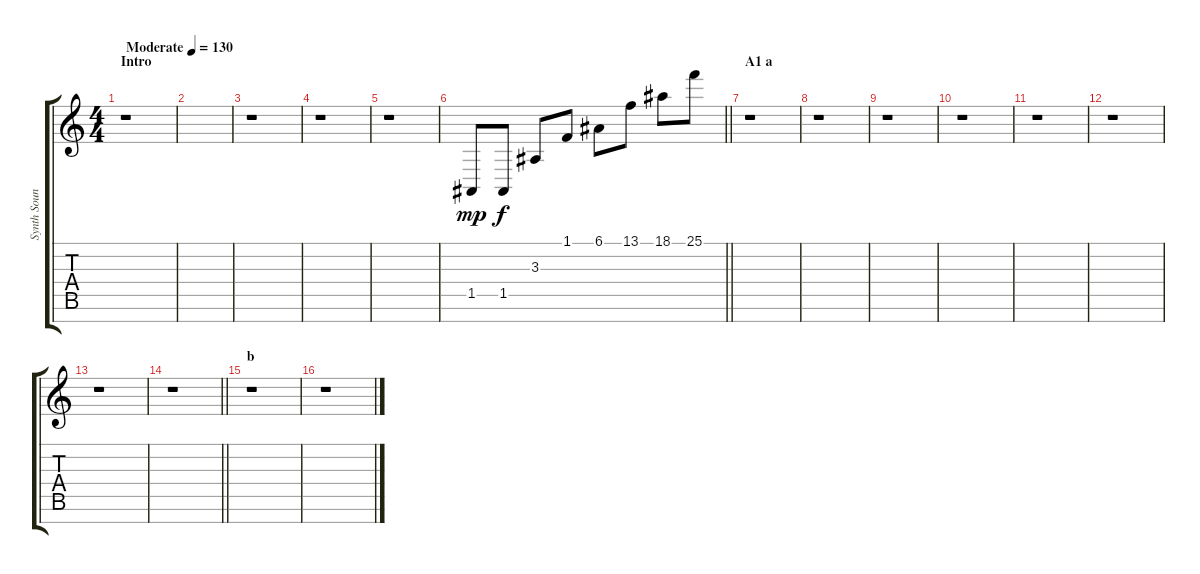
\track ("Synth Sound" "Synth Soun") {instrument lead1square}
\staff {score tabs}
\tuning (E4 B3 G3 D3 A2 E2 B1) {hide}
\ts (4 4)
\section ("" "Intro")
\tempo (130 "Moderate")
\clef g2
\ks c
r.1{dy mp instrument lead1square} |
|
r.1 |
r.1 |
r.1 |
\barLineRight lightlight
1.5.8 1.5.8{dy f} 3.3.8 1.1.8 6.1.8 13.1.8 18.1.8 25.1.8 |
\section ("" "A1 a")
r.1 |
r.1 |
r.1 |
r.1 |
r.1 |
r.1 |
r.1 |
\barLineRight lightlight
r.1 |
\section ("" "b")
r.1 |
r.1
